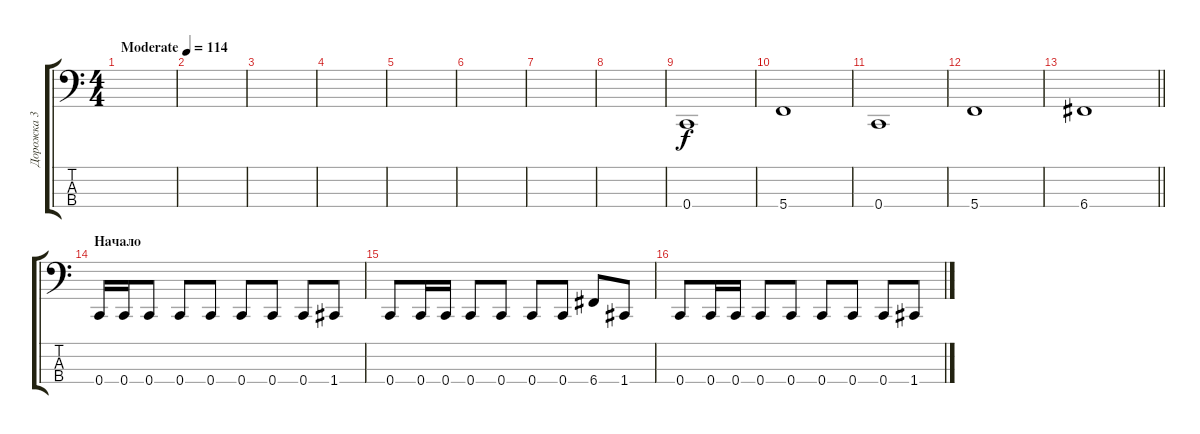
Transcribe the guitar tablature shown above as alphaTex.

\track ("Дорожка 3" "Дорожка 3") {instrument electricbassfinger}
\staff {score tabs}
\tuning (F2 C2 G1 C1) {hide}
\ts (4 4)
\tempo (114 "Moderate")
\clef f4
\ks c
|
|
|
|
|
|
|
|
0.4.1 |
5.4.1 |
0.4.1 |
5.4.1 |
\barLineRight lightlight
6.4.1 |
\section ("" "Начало")
0.4.16 0.4.16 0.4.8 0.4.8 0.4.8 0.4.8 0.4.8 0.4.8 1.4.8 |
0.4.8 0.4.16 0.4.16 0.4.8 0.4.8 0.4.8 0.4.8 6.4.8 1.4.8 |
0.4.8 0.4.16 0.4.16 0.4.8 0.4.8 0.4.8 0.4.8 0.4.8 1.4.8
